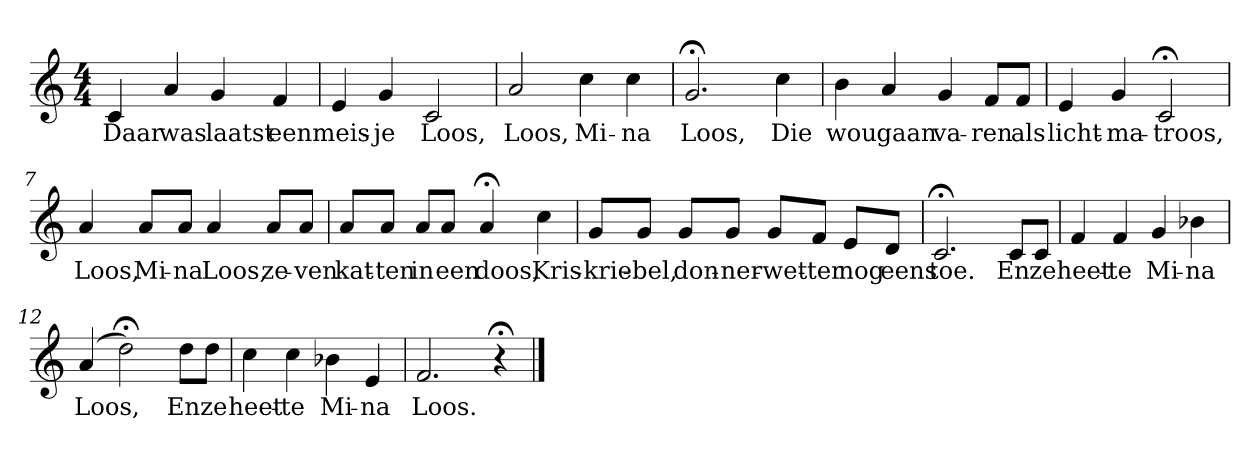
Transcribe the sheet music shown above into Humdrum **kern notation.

**kern	**text
*part1	*part1
*staff1	*staff1
*k[]	*
*C:	*
*M4/4	*
*MM120	*
=1	=1
4c	Daar
4a	was
4g	laatst
4f	een
=2	=2
4e	meis-
4g	-je
2c	Loos,
=3	=3
2a	Loos,
4cc	Mi-
4cc	-na
=4	=4
2.g;<	Loos,
4cc	Die
=5	=5
4b	wou
4a	gaan
4g	va-
8fL	-ren
8fJ	als
=6	=6
4e	licht-
4g	-ma-
2c;<	-troos,
=7	=7
4a	Loos,
8aL	Mi-
8aJ	-na
4a	Loos,
8aL	ze-
8aJ	-ven
=8	=8
8aL	kat-
8aJ	-ten
8aL	in
8aJ	een
4a;<	doos,
4cc	Kris-
=9	=9
8gL	-krie-
8gJ	-bel,
8gL	don-
8gJ	-ner-
8gL	-wet-
8fJ	-ter
8eL	nog
8dJ	eens
=10	=10
2.c;<	toe.
8cL	En
8cJ	ze
=11	=11
4f	heet-
4f	-te
4g	Mi-
4b-X	-na
=12	=12
(4a	Loos,
2dd;<)	.
8ddL	En
8ddJ	ze
=13	=13
4cc	heet-
4cc	-te
4b-X	Mi-
4e	-na
=14	=14
2.f	Loos.
4r;<	.
==	==
*-	*-
